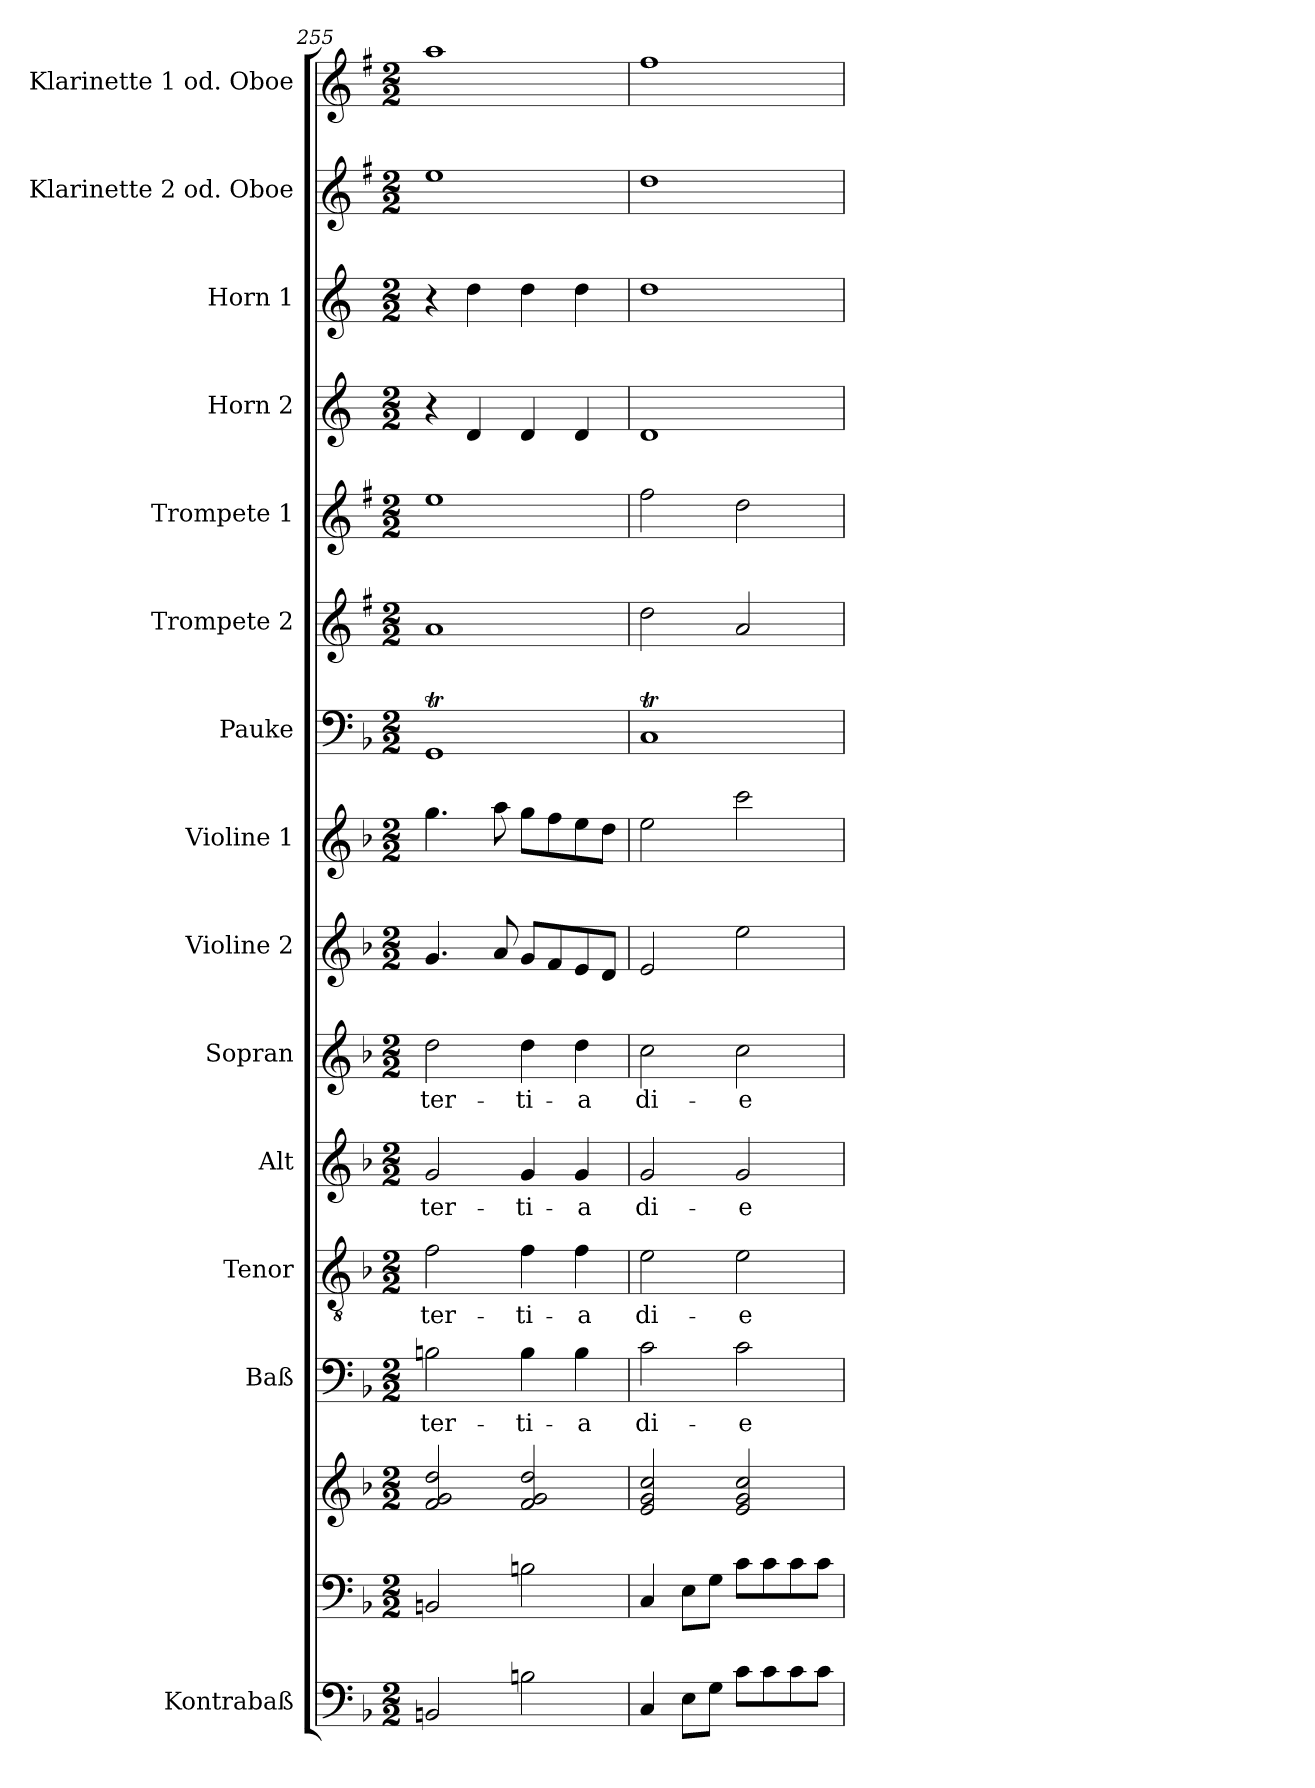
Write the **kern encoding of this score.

**kern	**kern	**kern	**kern	**text	**kern	**text	**kern	**text	**kern	**text	**kern	**kern	**kern	**kern	**kern	**kern	**kern	**kern	**kern
*part15	*part14	*part14	*part13	*part13	*part12	*part12	*part11	*part11	*part10	*part10	*part9	*part8	*part7	*part6	*part5	*part4	*part3	*part2	*part1
*staff16	*staff15	*staff14	*staff13	*staff13	*staff12	*staff12	*staff11	*staff11	*staff10	*staff10	*staff9	*staff8	*staff7	*staff6	*staff5	*staff4	*staff3	*staff2	*staff1
*I"Kontrabaß	*	*	*I"Baß	*	*I"Tenor	*	*I"Alt	*	*I"Sopran	*	*I"Violine 2	*I"Violine 1	*I"Pauke	*I"Trompete 2	*I"Trompete 1	*I"Horn 2	*I"Horn 1	*I"Klarinette 2 od. Oboe	*I"Klarinette 1 od. Oboe
*	*	*	*	*	*	*	*	*	*	*	*	*	*	*I'Tpt	*I'Tpt	*I'Hn	*I'Hn	*	*
*clefF4	*clefF4	*clefG2	*clefF4	*	*clefGv2	*	*clefG2	*	*clefG2	*	*clefG2	*clefG2	*clefF4	*clefG2	*clefG2	*clefG2	*clefG2	*clefG2	*clefG2
*ITrd7c12	*	*	*	*	*	*	*	*	*	*	*	*	*	*ITrd1c2	*ITrd1c2	*ITrd4c7	*ITrd4c7	*ITrd1c2	*ITrd1c2
*k[b-]	*k[b-]	*k[b-]	*k[b-]	*	*k[b-]	*	*k[b-]	*	*k[b-]	*	*k[b-]	*k[b-]	*k[b-]	*k[b-]	*k[b-]	*k[b-]	*k[b-]	*k[b-]	*k[b-]
*F:	*F:	*F:	*F:	*	*F:	*	*F:	*	*F:	*	*F:	*F:	*F:	*F:	*F:	*F:	*F:	*F:	*F:
*M2/2	*M2/2	*M2/2	*M2/2	*	*M2/2	*	*M2/2	*	*M2/2	*	*M2/2	*M2/2	*M2/2	*M2/2	*M2/2	*M2/2	*M2/2	*M2/2	*M2/2
=255	=255	=255	=255	=255	=255	=255	=255	=255	=255	=255	=255	=255	=255	=255	=255	=255	=255	=255	=255
!	!	!	!	!LO:LY:b	!	!LO:LY:b	!	!LO:LY:b	!	!LO:LY:b	!	!	!	!	!	!	!	!	!
2BBBn/	2BBn/	2f/ 2g/ 2dd/	2Bn\	ter-	2f\	ter-	2g/	ter-	2dd\	ter-	4.g/	4.gg\	1GGT	1g	1dd	4r	4r	1dd	1gg
.	.	.	.	.	.	.	.	.	.	.	.	.	.	.	.	4G/	4g\	.	.
.	.	.	.	.	.	.	.	.	.	.	8a/	8aa\	.	.	.	.	.	.	.
!	!	!	!	!LO:LY:b	!	!LO:LY:b	!	!LO:LY:b	!	!LO:LY:b	!	!	!	!	!	!	!	!	!
2BBn\	2Bn\	2f/ 2g/ 2dd/	4B\	-ti-	4f\	-ti-	4g/	-ti-	4dd\	-ti-	8g/L	8gg\L	.	.	.	4G/	4g\	.	.
.	.	.	.	.	.	.	.	.	.	.	8f/	8ff\	.	.	.	.	.	.	.
!	!	!	!	!LO:LY:b	!	!LO:LY:b	!	!LO:LY:b	!	!LO:LY:b	!	!	!	!	!	!	!	!	!
.	.	.	4B\	-a	4f\	-a	4g/	-a	4dd\	-a	8e/	8ee\	.	.	.	4G/	4g\	.	.
.	.	.	.	.	.	.	.	.	.	.	8d/J	8dd\J	.	.	.	.	.	.	.
=256	=256	=256	=256	=256	=256	=256	=256	=256	=256	=256	=256	=256	=256	=256	=256	=256	=256	=256	=256
!	!	!	!	!LO:LY:b	!	!LO:LY:b	!	!LO:LY:b	!	!LO:LY:b	!	!	!	!	!	!	!	!	!
4CC/	4C/	2e/ 2g/ 2cc/	2c\	di-	2e\	di-	2g/	di-	2cc\	di-	2e/	2ee\	1CT	2cc\	2ee\	1G	1g	1cc	1ee
8EE\L	8E\L	.	.	.	.	.	.	.	.	.	.	.	.	.	.	.	.	.	.
8GG\J	8G\J	.	.	.	.	.	.	.	.	.	.	.	.	.	.	.	.	.	.
!	!	!	!	!LO:LY:b	!	!LO:LY:b	!	!LO:LY:b	!	!LO:LY:b	!	!	!	!	!	!	!	!	!
8C\L	8c\L	2e/ 2g/ 2cc/	2c\	-e	2e\	-e	2g/	-e	2cc\	-e	2ee\	2ccc\	.	2g/	2cc\	.	.	.	.
8C\	8c\	.	.	.	.	.	.	.	.	.	.	.	.	.	.	.	.	.	.
8C\	8c\	.	.	.	.	.	.	.	.	.	.	.	.	.	.	.	.	.	.
8C\J	8c\J	.	.	.	.	.	.	.	.	.	.	.	.	.	.	.	.	.	.
=	=	=	=	=	=	=	=	=	=	=	=	=	=	=	=	=	=	=	=
*-	*-	*-	*-	*-	*-	*-	*-	*-	*-	*-	*-	*-	*-	*-	*-	*-	*-	*-	*-
